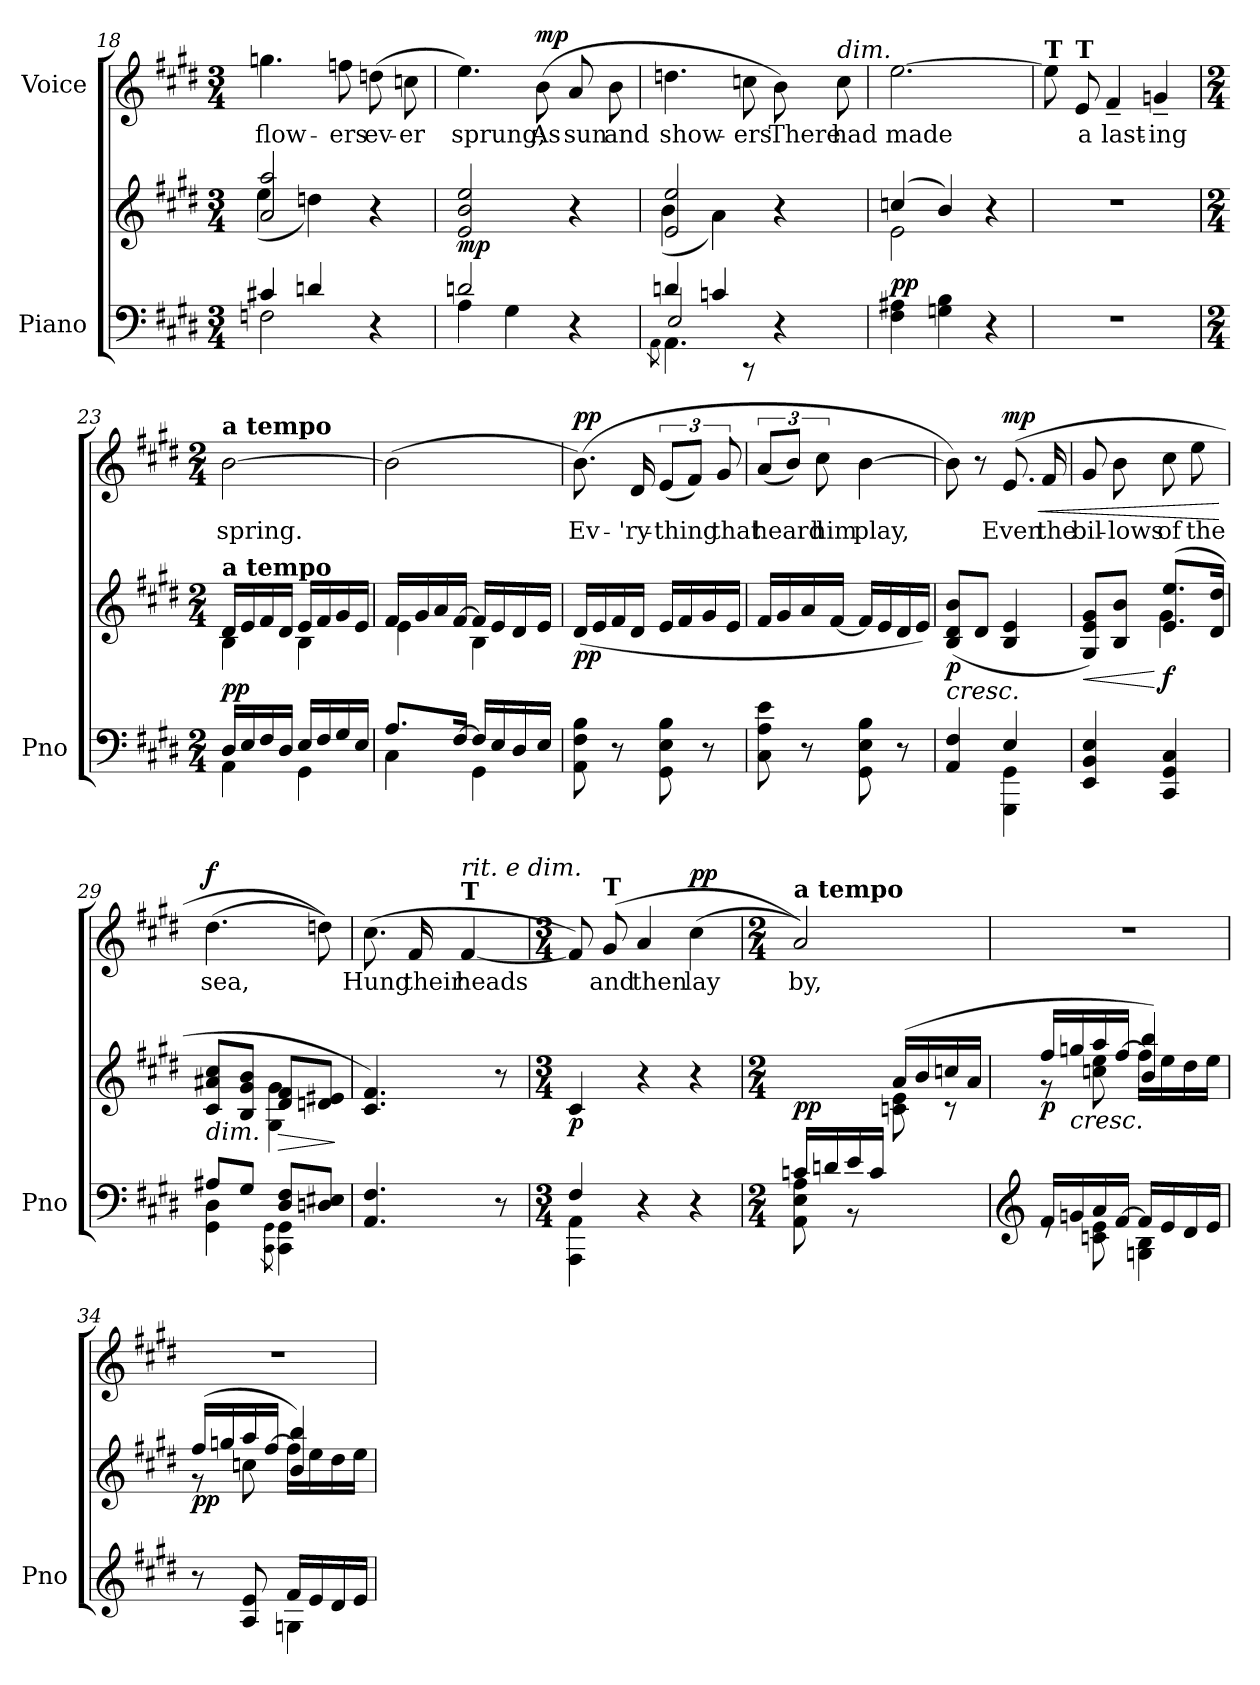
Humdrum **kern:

**kern	**kern	**dynam	**kern	**text	**dynam
*part2	*part2	*part2	*part1	*part1	*part1
*staff3	*staff2	*staff2/3	*staff1	*staff1	*staff1
*I"Piano	*	*	*I"Voice	*	*
*I'Pno	*	*	*	*	*
!!LO:LB:g=z
*clefF4	*clefG2	*	*clefG2	*	*
*k[f#c#g#d#]	*k[f#c#g#d#]	*	*k[f#c#g#d#]	*	*
*M3/4	*M3/4	*	*M3/4	*	*
=18	=18	=18	=18	=18	=18
*^	*^	*	*	*	*
!	!	!	!	!	!	!LO:LY:b	!
4c#X/	2Fn\	2a/ 2aa/	(<4ee\	.	4.ggn\	flow-	.
4dn/	.	.	4ddn\)	.	.	.	.
!	!	!	!	!	!	!LO:LY:b	!
.	.	.	.	.	8ffn\	-ers	.
!	!	!	!	!	!	!LO:LY:b	!
4r	4ryy	4r	4ryy	.	(>8ddn\	ev-	.
!	!	!	!	!	!	!LO:LY:b	!
.	.	.	.	.	8ccn\	-er	.
*	*	*v	*v	*	*	*	*
=19	=19	=19	=19	=19	=19	=19
!	!	!	!LO:DY:a=2	!	!LO:LY:b	!
2dn/	4A\	2e/ 2b/ 2ee/	mp	4.ee\)	sprung;	.
.	4G#\	.	.	.	.	.
!	!	!	!	!	!LO:LY:b	!LO:DY:a
.	.	.	.	(>8b\	As	mp
!	!	!	!	!	!LO:LY:b	!
4r	4ryy	4r	.	8a/	sun	.
!	!	!	!	!	!LO:LY:b	!
.	.	.	.	8b\	and	.
=20	=20	=20	=20	=20	=20	=20
*	*^	*	*	*	*	*
.	.	8qAA\	.	.	.	.	.
*	*	*	*^	*	*	*	*
!	!	!	!	!	!	!	!LO:LY:b	!
4dn/	2E/	4.AA\	2e/ 2ee/	(<4b\	.	4.ddn\	show-	.
4cn/	.	.	.	4a\)	.	.	.	.
!	!	!	!	!	!	!	!LO:LY:b	!
.	.	8rCC	.	.	.	8ccn\	-ers	.
!	!	!	!	!	!	!	!LO:LY:b	!
4r	4ryy	4rAAAyy	4r	4ryy	.	8b\)	There	.
!	!	!	!	!	!	!LO:TX:a:i:t=dim.	!	!
!	!	!	!	!	!	!	!LO:LY:b	!
.	.	.	.	.	.	8cc\	had	.
*v	*v	*v	*	*	*	*	*	*
=21	=21	=21	=21	=21	=21	=21
!	!	!	!LO:DY:a=2	!	!LO:LY:b	!
4F#\ 4A#X\	(>4ccn/	2e\	pp	[2.ee\	made	.
4Gn\ 4B\	4b/)	.	.	.	.	.
4r	4r	4ryy	.	.	.	.
!!LO:LB:g=z
=22	=22	=22	=22	=22	=22	=22
!	!	!	!	!LO:TX:a:B:t=T	!	!
!	!LO:TX:b:i:t=rit.	!	!	!	!	!
*	*v	*v	*	*	*	*
2.r	2.r	.	8ee\]	.	.
!	!	!	!LO:TX:a:B:t=T	!	!
!	!	!	!	!LO:LY:b	!LO:DY:a
!	!	!	!	!	!LO:DY:n=1:a
.	.	.	8e/	a	pp other-dynamics
!	!	!	!	!LO:LY:b	!
.	.	.	4f#~/	last-	.
!	!	!	!	!LO:LY:b	!
.	.	.	4gn~/	-ing	.
=23	=23	=23	=23	=23	=23
*M2/4	*M2/4	*	*M2/4	*	*
*^	*^	*	*	*	*
!	!	!	!	!	!LO:TX:a:B:t=a tempo	!	!
!	!	!LO:TX:a:B:t=a tempo	!	!	!	!	!
!	!	!	!	!LO:DY:a=2	!	!LO:LY:b	!
16D#/LL	4AA\	16d#/LL	4B\	pp	[2b\	spring.	.
16E/	.	16e/	.	.	.	.	.
16F#/	.	16f#/	.	.	.	.	.
16D#/JJ	.	16d#/JJ	.	.	.	.	.
16E/LL	4GG#\	16e/LL	4B\	.	.	.	.
16F#/	.	16f#/	.	.	.	.	.
16G#/	.	16g#/	.	.	.	.	.
16E/JJ	.	16e/JJ	.	.	.	.	.
=24	=24	=24	=24	=24	=24	=24	=24
8.A/L	4C#\	16f#/LL	4e\	.	(>2b\]	.	.
.	.	16g#/	.	.	.	.	.
.	.	16a/	.	.	.	.	.
[16F#/Jk	.	[16f#/JJ	.	.	.	.	.
16F#/LL]	4GG#\	16f#/LL]	4B\	.	.	.	.
16E/	.	16e/	.	.	.	.	.
16D#/	.	16d#/	.	.	.	.	.
16E/JJ	.	16e/JJ	.	.	.	.	.
*v	*v	*	*	*	*	*	*
*	*v	*v	*	*	*	*
!!LO:PB:g=z
=25	=25	=25	=25	=25	=25
!	!	!LO:DY:b	!	!LO:LY:b	!LO:DY:a
8AA\ 8F#\ 8B\	(>16d#/LL	pp	(>8.b\)	Ev-	pp
.	16e/	.	.	.	.
8r	16f#/	.	.	.	.
!	!	!	!	!LO:LY:b	!
.	16d#/JJ	.	16d#/	-'ry-	.
!	!	!	!	!LO:LY:b	!
8GG#\ 8E\ 8B\	16e/LL	.	(<12e/L	-thing	.
.	16f#/	.	.	.	.
.	.	.	12f#/J)	.	.
8r	16g#/	.	.	.	.
!	!	!	!	!LO:LY:b	!
.	.	.	12g#/	that	.
.	16e/JJ	.	.	.	.
=26	=26	=26	=26	=26	=26
!	!	!	!	!LO:LY:b	!
8C#\ 8A\ 8e\	16f#/LL	.	(<12a/L	heard	.
.	16g#/	.	.	.	.
.	.	.	12b/J)	.	.
8r	16a/	.	.	.	.
!	!	!	!	!LO:LY:b	!
.	.	.	12cc#\	him	.
.	[16f#/JJ	.	.	.	.
!	!	!	!	!LO:LY:b	!
8GG#\ 8E\ 8B\	16f#/LL]	.	[4b\	play,	.
.	16e/	.	.	.	.
8r	16d#/	.	.	.	.
.	16e/JJ)	.	.	.	.
=27	=27	=27	=27	=27	=27
*^	*	*	*	*	*
!	!	!LO:TX:b:i:t=cresc.	!	!	!	!
!	!	!	!LO:DY:b	!	!	!
4AA/ 4F#/	4ryy	(>8B/ 8d#/ 8b/L	p	8b\])	.	.
.	.	8d#/J	.	8r	.	.
!	!	!	!	!	!LO:LY:b	!LO:HP:b
!	!	!	!	!	!	!LO:DY:n=1:a
4E/	4GGG#\ 4GG#\	4B/ 4e/	.	(>8.e/	Even	< mp
!	!	!	!	!	!LO:LY:b	!
.	.	.	.	16f#/	the	.
*v	*v	*	*	*	*	*
!!LO:LB:g=z
=28	=28	=28	=28	=28	=28
!	!	!LO:HP:b	!	!LO:LY:b	!
*	*^	*	*	*	*
4EE/ 4BB/ 4E/	8G#/ 8e/ 8g#/L)	4ryy	<	8g#/	bil-	.
!	!	!	!	!	!LO:LY:b	!
.	8B/ 8b/J	.	.	8b\	-lows	.
!	!	!	!LO:DY:n=1:b	!	!LO:LY:b	!
4CC#/ 4GG#/ 4C#/	(>8.e/ 8.ee/L	4g#\	[ f	8cc#\	of	.
!	!	!	!	!	!LO:LY:b	!
.	.	.	.	8ee\	the	.
.	16d#/ 16dd#/Jk	.	.	.	.	.
*	*v	*v	*	*	*	*
.	.	.	.	.	[
=29	=29	=29	=29	=29	=29
*^	*^	*	*	*	*
!	!	!LO:TX:b:i:t=dim.	!	!	!	!	!
!	!	!	!	!	!	!LO:LY:b	!LO:DY:a
8A#X/L	4GG#\ 4D#\	8c#/ 8a#X/ 8cc#/L	4ryy	.	(>4.dd#\	sea,	f
8G#/J	.	8B/ 8g#/ 8b/J	.	.	.	.	.
.	8qCC#\ 8qGG#\	.	.	.	.	.	.
!	!	!	!	!LO:HP:b	!	!	!
8D#/ 8F#/L	4CC#\ 4GG#\	8d#/ 8f#/L	4G#\ 4g#\	>	.	.	.
8Dn/ 8E#X/J	.	8dn/ 8e#X/J	.	.	8ddn\))	.	.
*v	*v	*	*	*	*	*	*
*	*v	*v	*	*	*	*
.	.	]	.	.	.
=30	=30	=30	=30	=30	=30
!	!	!	!	!LO:LY:b	!
4.AA/ 4.F#/	4.c#/ 4.f#/)	.	(>8.cc#\	Hung	.
!	!	!	!	!LO:LY:b	!
.	.	.	16f#/	their	.
!	!	!	!LO:TX:a:B:t=T	!	!
!	!	!	!LO:TX:a:i:t=rit. e dim.	!	!
!	!	!	!	!LO:LY:b	!
.	.	.	[4f#/	heads	.
8r	8r	.	.	.	.
=31	=31	=31	=31	=31	=31
*M3/4	*M3/4	*	*M3/4	*	*
*^	*	*	*	*	*
!	!	!	!LO:DY:b	!	!	!
4F#/	4AAA\ 4AA\	4c#/	p	8f#/])	.	.
!	!	!	!	!LO:TX:a:B:t=T	!	!
!	!	!	!	!	!LO:LY:b	!
.	.	.	.	(>8g#/	and	.
!	!	!	!	!	!LO:LY:b	!
4r	2ryy	4r	.	4a/	then	.
!	!	!	!	!	!LO:LY:b	!LO:DY:a
4r	.	4r	.	(>4cc#\	lay	pp
!!LO:LB:g=z
=32	=32	=32	=32	=32	=32	=32
*M2/4	*	*M2/4	*	*M2/4	*	*
*	*	*^	*	*	*	*
!	!	!	!	!	!LO:TX:a:B:t=a tempo	!	!
!	!	!	!	!LO:DY:b	!	!LO:LY:b	!
16cn/LL	8AA\ 8E\ 8A\	4ryy	4ryy	pp	2a/))	by,	.
16dn/	.	.	.	.	.	.	.
16e/	8r	.	.	.	.	.	.
16c/JJ	.	.	.	.	.	.	.
4ryy	4ryy	(>16a/LL	8cn\ 8e\	.	.	.	.
.	.	16b/	.	.	.	.	.
.	.	16ccn/	8r	.	.	.	.
.	.	16a/JJ	.	.	.	.	.
=33	=33	=33	=33	=33	=33	=33	=33
*clefG2	*	*	*	*	*	*	*
!	!	!	!	!LO:DY:b	!	!	!
16f#/LL	8re	16ff#/LL	8r	p	2r	.	.
!	!	!LO:TX:b:i:t=cresc.	!	!	!	!	!
16gn/	.	16ggn/	.	.	.	.	.
16a/	8cn\ 8e\	16aa/	8ccn\ 8ee\	.	.	.	.
[16f#/JJ	.	[16ff#/JJ	.	.	.	.	.
16f#/LL]	4Gn\ 4B\	16ff#\LL]	4b/ 4bb/)	.	.	.	.
16e/	.	16ee\	.	.	.	.	.
16d#/	.	16dd#\	.	.	.	.	.
16e/JJ	.	16ee\JJ	.	.	.	.	.
=34	=34	=34	=34	=34	=34	=34	=34
!	!	!	!	!LO:DY:b	!	!	!
8r	4ryy	(>16ff#/LL	8r	pp	2r	.	.
.	.	16ggn/	.	.	.	.	.
8A/ 8e/	.	16aa/	8ccn\	.	.	.	.
.	.	[16ff#/JJ	.	.	.	.	.
16f#/LL	4Gn\	16ff#\LL]	4b/ 4bb/)	.	.	.	.
16e/	.	16ee\	.	.	.	.	.
16d#/	.	16dd#\	.	.	.	.	.
16e/JJ	.	16ee\JJ	.	.	.	.	.
*v	*v	*	*	*	*	*	*
*	*v	*v	*	*	*	*
=	=	=	=	=	=
*-	*-	*-	*-	*-	*-
